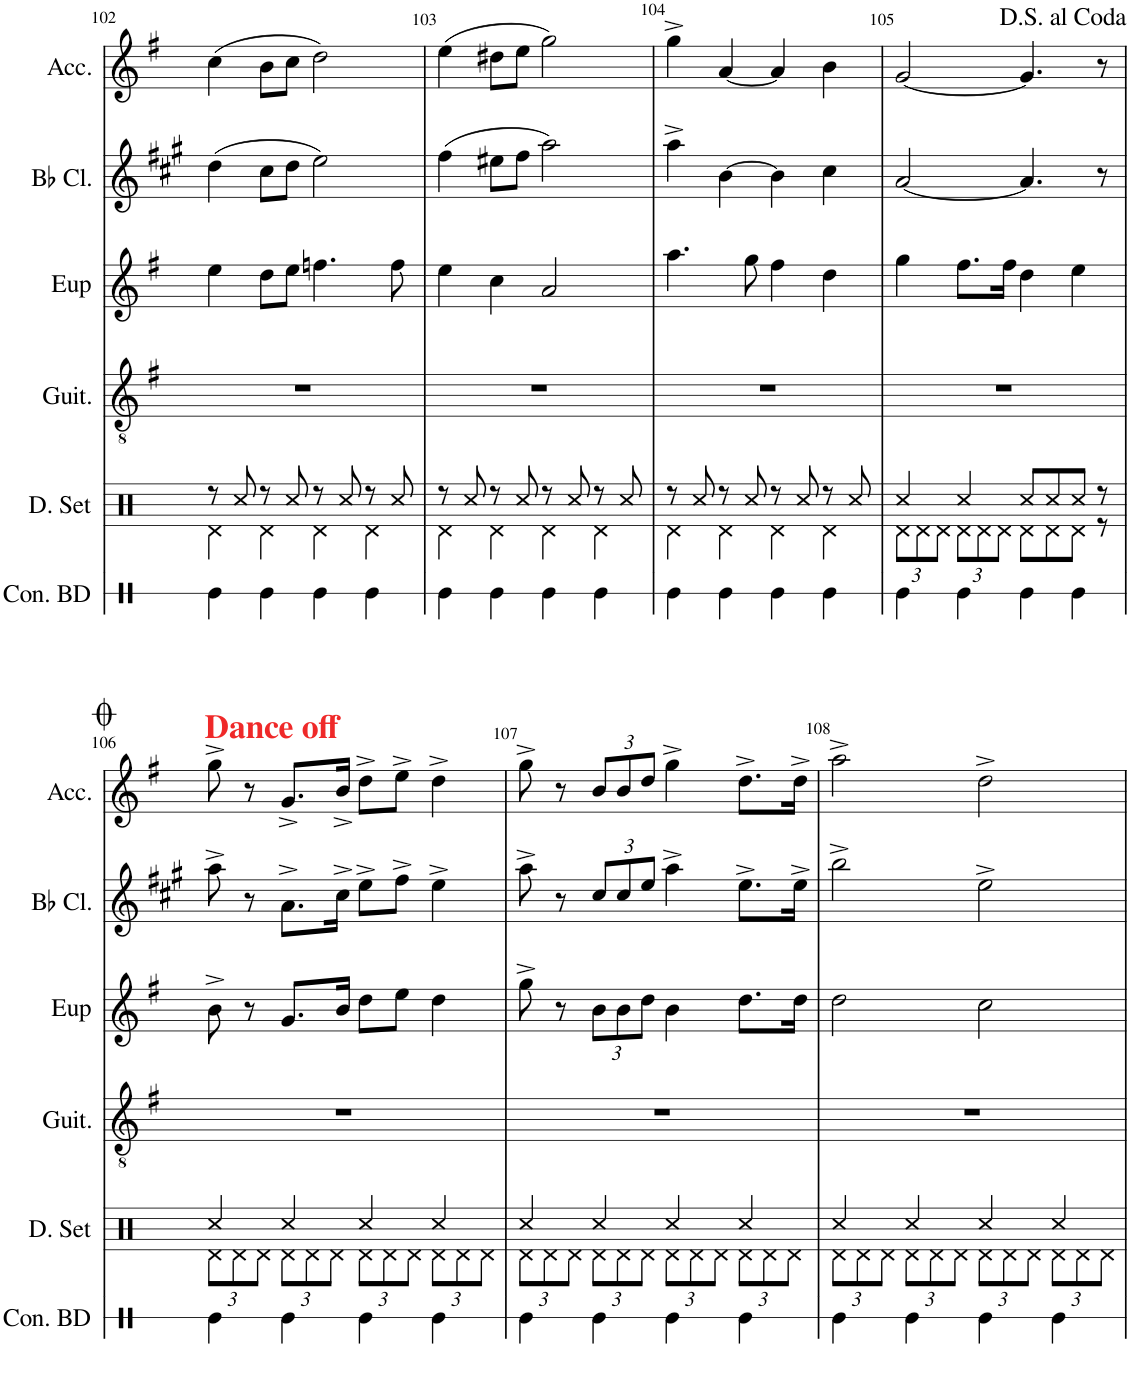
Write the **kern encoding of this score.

**kern	**kern	**kern	**kern	**kern	**kern
*part6	*part5	*part4	*part3	*part2	*part1
*staff6	*staff5	*staff4	*staff3	*staff2	*staff1
*I"Concert Bass Drum	*I"Drumset	*I"Classical Guitar	*I"Euphonium	*I"Bb Clarinet	*I"Accordion
*I'Con. BD	*I'D. Set	*I'Guit.	*I'Eup	*I'Bb Cl.	*I'Acc.
!!LO:PB:g=z
*clefX	*clefX	*clefGv2	*clefG2	*clefG2	*clefG2
*	*	*	*Trd14c24	*Trd1c2	*
*k[]	*k[f#]	*k[f#]	*k[f#]	*k[f#c#g#]	*k[f#]
*M4/4	*M4/4	*M4/4	*M4/4	*M4/4	*M4/4
=102	=102	=102	=102	=102	=102
*	*^	*	*	*	*
4Re\	8r	4Rd\	1r	4ee\	(4dd\	(4cc\
.	8Rcc/	.	.	.	.	.
4Re\	8r	4Rd\	.	8dd\L	8cc#\L	8b\L
.	8Rcc/	.	.	8ee\J	8dd\J	8cc\J
4Re\	8r	4Rd\	.	4.ffn\	2ee\)	2dd\)
.	8Rcc/	.	.	.	.	.
4Re\	8r	4Rd\	.	.	.	.
.	8Rcc/	.	.	8ff\	.	.
=103	=103	=103	=103	=103	=103	=103
4Re\	8r	4Rd\	1r	4ee\	(4ff#\	(4ee\
.	8Rcc/	.	.	.	.	.
4Re\	8r	4Rd\	.	4cc\	8ee#X\L	8dd#X\L
.	8Rcc/	.	.	.	8ff#\J	8ee\J
4Re\	8r	4Rd\	.	2a/	2aa\)	2gg\)
.	8Rcc/	.	.	.	.	.
4Re\	8r	4Rd\	.	.	.	.
.	8Rcc/	.	.	.	.	.
=104	=104	=104	=104	=104	=104	=104
4Re\	8r	4Rd\	1r	4.aa\	4aa^\	4gg^\
.	8Rcc/	.	.	.	.	.
4Re\	8r	4Rd\	.	.	[4b\	[4a/
.	8Rcc/	.	.	8gg\	.	.
4Re\	8r	4Rd\	.	4ff#\	4b\]	4a/]
.	8Rcc/	.	.	.	.	.
4Re\	8r	4Rd\	.	4dd\	4cc#\	4b\
.	8Rcc/	.	.	.	.	.
=105	=105	=105	=105	=105	=105	=105
*	*	*Xbrackettup	*	*	*	*
4Re\	4Rcc/	12Rd\L	1r	4gg\	[2a/	[2g/
.	.	12Rd\	.	.	.	.
.	.	12Rd\J	.	.	.	.
4Re\	4Rcc/	12Rd\L	.	8.ff#\L	.	.
.	.	12Rd\	.	.	.	.
.	.	12Rd\J	.	.	.	.
.	.	.	.	16ff#\Jk	.	.
4Re\	8Rcc/L	8Rd\L	.	4dd\	4.a/]	4.g/]
.	8Rcc/	8Rd\	.	.	.	.
4Re\	8Rcc/J	8Rd\J	.	4ee\	.	.
.	8r	8r	.	.	8r	8r
!!LO:LB:g=z
=106	=106	=106	=106	=106	=106	=106
!	!	!	!	!	!	!LO:TX:a:B:color=#EF2929:t=Dance off
4Re\	4Rcc/	12Rd\L	1r	8b^\	8aa^\	8gg^\
.	.	12Rd\	.	.	.	.
.	.	.	.	8r	8r	8r
.	.	12Rd\J	.	.	.	.
4Re\	4Rcc/	12Rd\L	.	8.g/L	8.a^\L	8.g^/L
.	.	12Rd\	.	.	.	.
.	.	12Rd\J	.	.	.	.
.	.	.	.	16b/Jk	16cc#^\Jk	16b^/Jk
4Re\	4Rcc/	12Rd\L	.	8dd\L	8ee^\L	8dd^\L
.	.	12Rd\	.	.	.	.
.	.	.	.	8ee\J	8ff#^\J	8ee^\J
.	.	12Rd\J	.	.	.	.
4Re\	4Rcc/	12Rd\L	.	4dd\	4ee^\	4dd^\
.	.	12Rd\	.	.	.	.
.	.	12Rd\J	.	.	.	.
=107	=107	=107	=107	=107	=107	=107
4Re\	4Rcc/	12Rd\L	1r	8gg^\	8aa^\	8gg^\
.	.	12Rd\	.	.	.	.
.	.	.	.	8r	8r	8r
.	.	12Rd\J	.	.	.	.
*	*	*	*	*Xbrackettup	*Xbrackettup	*Xbrackettup
4Re\	4Rcc/	12Rd\L	.	12b\L	12cc#/L	12b/L
.	.	12Rd\	.	12b\	12cc#/	12b/
.	.	12Rd\J	.	12dd\J	12ee/J	12dd/J
4Re\	4Rcc/	12Rd\L	.	4b\	4aa^\	4gg^\
.	.	12Rd\	.	.	.	.
.	.	12Rd\J	.	.	.	.
4Re\	4Rcc/	12Rd\L	.	8.dd\L	8.ee^\L	8.dd^\L
.	.	12Rd\	.	.	.	.
.	.	12Rd\J	.	.	.	.
.	.	.	.	16dd\Jk	16ee^\Jk	16dd^\Jk
=108	=108	=108	=108	=108	=108	=108
4Re\	4Rcc/	12Rd\L	1r	2dd\	2bb^\	2aa^\
.	.	12Rd\	.	.	.	.
.	.	12Rd\J	.	.	.	.
4Re\	4Rcc/	12Rd\L	.	.	.	.
.	.	12Rd\	.	.	.	.
.	.	12Rd\J	.	.	.	.
4Re\	4Rcc/	12Rd\L	.	2cc\	2ee^\	2dd^\
.	.	12Rd\	.	.	.	.
.	.	12Rd\J	.	.	.	.
4Re\	4Rcc/	12Rd\L	.	.	.	.
.	.	12Rd\	.	.	.	.
.	.	12Rd\J	.	.	.	.
*	*v	*v	*	*	*	*
=	=	=	=	=	=
*-	*-	*-	*-	*-	*-
